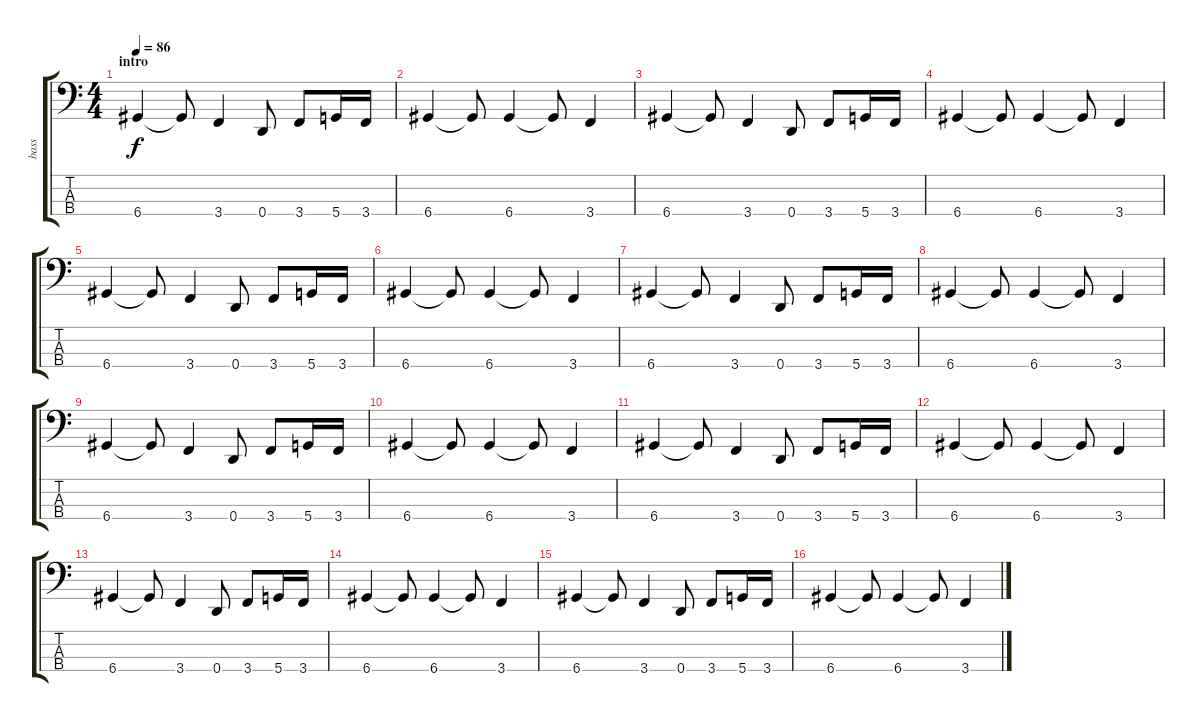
\track ("bass" "bass") {instrument acousticbass}
\staff {score tabs}
\tuning (G2 D2 A1 D1) {hide}
\ts (4 4)
\section ("" "intro")
\tempo 86
\clef f4
\ks c
6.4.4{dy f instrument acousticbass} 6.4{t}.8 3.4.4 0.4.8 3.4.8 5.4.16 3.4.16 |
6.4.4 6.4{t}.8 6.4.4 6.4{t}.8 3.4.4 |
6.4.4 6.4{t}.8 3.4.4 0.4.8 3.4.8 5.4.16 3.4.16 |
6.4.4 6.4{t}.8 6.4.4 6.4{t}.8 3.4.4 |
6.4.4 6.4{t}.8 3.4.4 0.4.8 3.4.8 5.4.16 3.4.16 |
6.4.4 6.4{t}.8 6.4.4 6.4{t}.8 3.4.4 |
6.4.4 6.4{t}.8 3.4.4 0.4.8 3.4.8 5.4.16 3.4.16 |
6.4.4 6.4{t}.8 6.4.4 6.4{t}.8 3.4.4 |
6.4.4 6.4{t}.8 3.4.4 0.4.8 3.4.8 5.4.16 3.4.16 |
6.4.4 6.4{t}.8 6.4.4 6.4{t}.8 3.4.4 |
6.4.4 6.4{t}.8 3.4.4 0.4.8 3.4.8 5.4.16 3.4.16 |
6.4.4 6.4{t}.8 6.4.4 6.4{t}.8 3.4.4 |
6.4.4 6.4{t}.8 3.4.4 0.4.8 3.4.8 5.4.16 3.4.16 |
6.4.4 6.4{t}.8 6.4.4 6.4{t}.8 3.4.4 |
6.4.4 6.4{t}.8 3.4.4 0.4.8 3.4.8 5.4.16 3.4.16 |
6.4.4 6.4{t}.8 6.4.4 6.4{t}.8 3.4.4
